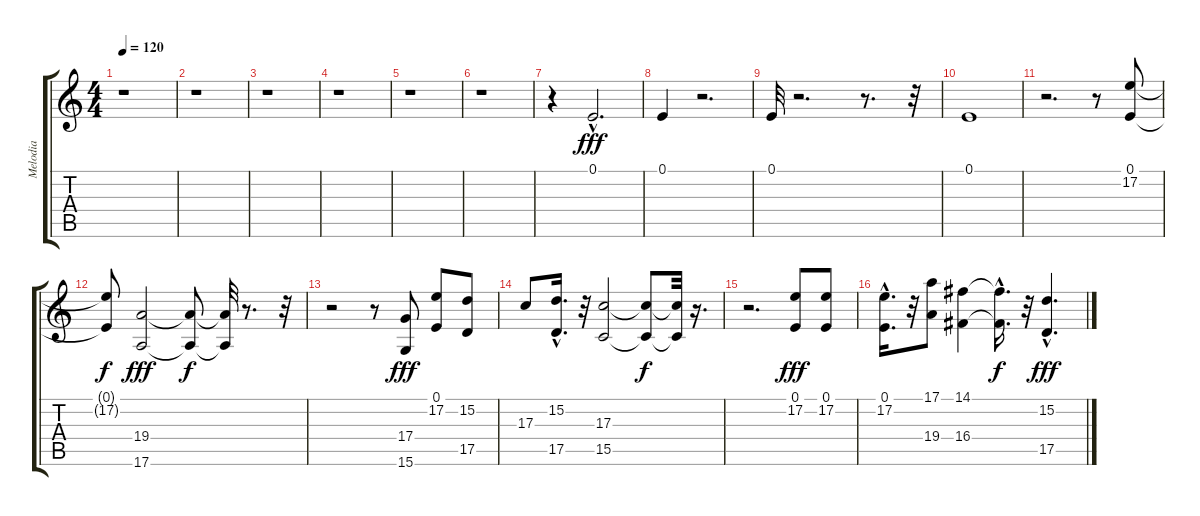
\track ("Melodia" "Melodia") {instrument synthvoice}
\staff {score tabs}
\tuning (E4 B3 G3 D3 A2 E2) {hide}
\ts (4 4)
\tempo 120
\clef g2
\ks c
r.1{dy f} |
r.1 |
r.1 |
r.1 |
r.1 |
r.1 |
r.4 0.1{hac}.2{d dy fff} |
0.1.4 r.2{d} |
0.1.32 r.2{d} r.8{d} r.32 |
0.1.1 |
r.2{d} r.8 (0.1 17.2).8 |
(0.1{t} 17.2{t}).8{dy f} (19.4 17.6).2{dy fff} (19.4{t} 17.6{t}).8{dy f} (19.4{t} 17.6{t}).32 r.8{d} r.32 |
r.2 r.8 (17.4 15.6).8{dy fff} (0.1 17.2).8 (15.2 17.5).8 |
17.3.8 (15.2{hac} 17.5{hac}).16{d} r.32 (17.3 15.5).2 (17.3{t} 15.5{t}).8{dy f} (17.3{t} 15.5{t}).32 r.16{d} |
r.2{d} (0.1 17.2).8{dy fff} (0.1 17.2).8 |
(0.1{hac} 17.2{hac}).16{d} r.32 (17.1 19.4).8 (14.1 16.4).4 (14.1{hac t} 16.4{hac t}).16{d dy f} r.32 (15.2{hac} 17.5{hac}).4{d dy fff}
